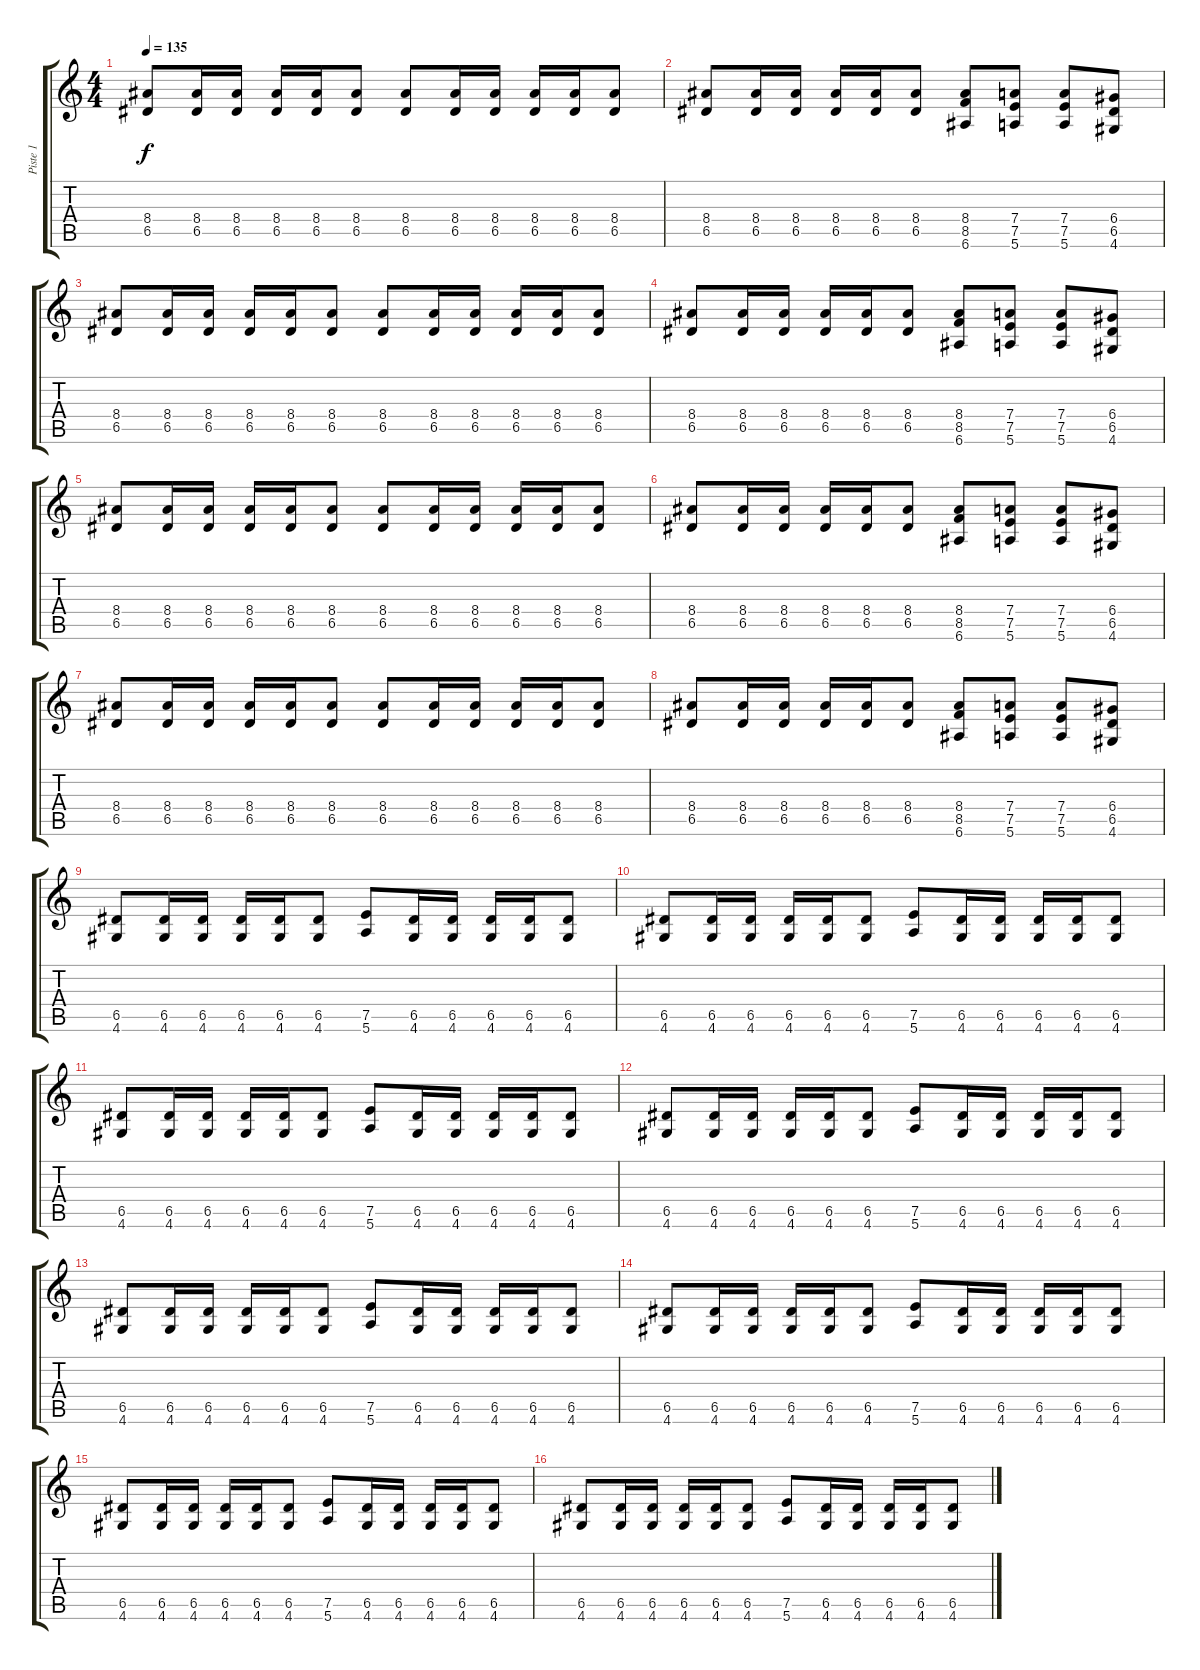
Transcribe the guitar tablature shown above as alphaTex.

\track ("Piste 1" "Piste 1") {instrument distortionguitar}
\staff {score tabs}
\tuning (E4 B3 G3 D3 A2 E2) {hide}
\ts (4 4)
\tempo 135
\clef g2
\ks c
(8.4 6.5).8{dy f} (8.4 6.5).16 (8.4 6.5).16 (8.4 6.5).16 (8.4 6.5).16 (8.4 6.5).8 (8.4 6.5).8 (8.4 6.5).16 (8.4 6.5).16 (8.4 6.5).16 (8.4 6.5).16 (8.4 6.5).8 |
(8.4 6.5).8 (8.4 6.5).16 (8.4 6.5).16 (8.4 6.5).16 (8.4 6.5).16 (8.4 6.5).8 (8.4 8.5 6.6).8 (7.4 7.5 5.6).8 (7.4 7.5 5.6).8 (6.4 6.5 4.6).8 |
(8.4 6.5).8 (8.4 6.5).16 (8.4 6.5).16 (8.4 6.5).16 (8.4 6.5).16 (8.4 6.5).8 (8.4 6.5).8 (8.4 6.5).16 (8.4 6.5).16 (8.4 6.5).16 (8.4 6.5).16 (8.4 6.5).8 |
(8.4 6.5).8 (8.4 6.5).16 (8.4 6.5).16 (8.4 6.5).16 (8.4 6.5).16 (8.4 6.5).8 (8.4 8.5 6.6).8 (7.4 7.5 5.6).8 (7.4 7.5 5.6).8 (6.4 6.5 4.6).8 |
(8.4 6.5).8 (8.4 6.5).16 (8.4 6.5).16 (8.4 6.5).16 (8.4 6.5).16 (8.4 6.5).8 (8.4 6.5).8 (8.4 6.5).16 (8.4 6.5).16 (8.4 6.5).16 (8.4 6.5).16 (8.4 6.5).8 |
(8.4 6.5).8 (8.4 6.5).16 (8.4 6.5).16 (8.4 6.5).16 (8.4 6.5).16 (8.4 6.5).8 (8.4 8.5 6.6).8 (7.4 7.5 5.6).8 (7.4 7.5 5.6).8 (6.4 6.5 4.6).8 |
(8.4 6.5).8 (8.4 6.5).16 (8.4 6.5).16 (8.4 6.5).16 (8.4 6.5).16 (8.4 6.5).8 (8.4 6.5).8 (8.4 6.5).16 (8.4 6.5).16 (8.4 6.5).16 (8.4 6.5).16 (8.4 6.5).8 |
(8.4 6.5).8 (8.4 6.5).16 (8.4 6.5).16 (8.4 6.5).16 (8.4 6.5).16 (8.4 6.5).8 (8.4 8.5 6.6).8 (7.4 7.5 5.6).8 (7.4 7.5 5.6).8 (6.4 6.5 4.6).8 |
(6.5 4.6).8 (6.5 4.6).16 (6.5 4.6).16 (6.5 4.6).16 (6.5 4.6).16 (6.5 4.6).8 (7.5 5.6).8 (6.5 4.6).16 (6.5 4.6).16 (6.5 4.6).16 (6.5 4.6).16 (6.5 4.6).8 |
(6.5 4.6).8 (6.5 4.6).16 (6.5 4.6).16 (6.5 4.6).16 (6.5 4.6).16 (6.5 4.6).8 (7.5 5.6).8 (6.5 4.6).16 (6.5 4.6).16 (6.5 4.6).16 (6.5 4.6).16 (6.5 4.6).8 |
(6.5 4.6).8 (6.5 4.6).16 (6.5 4.6).16 (6.5 4.6).16 (6.5 4.6).16 (6.5 4.6).8 (7.5 5.6).8 (6.5 4.6).16 (6.5 4.6).16 (6.5 4.6).16 (6.5 4.6).16 (6.5 4.6).8 |
(6.5 4.6).8 (6.5 4.6).16 (6.5 4.6).16 (6.5 4.6).16 (6.5 4.6).16 (6.5 4.6).8 (7.5 5.6).8 (6.5 4.6).16 (6.5 4.6).16 (6.5 4.6).16 (6.5 4.6).16 (6.5 4.6).8 |
(6.5 4.6).8 (6.5 4.6).16 (6.5 4.6).16 (6.5 4.6).16 (6.5 4.6).16 (6.5 4.6).8 (7.5 5.6).8 (6.5 4.6).16 (6.5 4.6).16 (6.5 4.6).16 (6.5 4.6).16 (6.5 4.6).8 |
(6.5 4.6).8 (6.5 4.6).16 (6.5 4.6).16 (6.5 4.6).16 (6.5 4.6).16 (6.5 4.6).8 (7.5 5.6).8 (6.5 4.6).16 (6.5 4.6).16 (6.5 4.6).16 (6.5 4.6).16 (6.5 4.6).8 |
(6.5 4.6).8 (6.5 4.6).16 (6.5 4.6).16 (6.5 4.6).16 (6.5 4.6).16 (6.5 4.6).8 (7.5 5.6).8 (6.5 4.6).16 (6.5 4.6).16 (6.5 4.6).16 (6.5 4.6).16 (6.5 4.6).8 |
(6.5 4.6).8 (6.5 4.6).16 (6.5 4.6).16 (6.5 4.6).16 (6.5 4.6).16 (6.5 4.6).8 (7.5 5.6).8 (6.5 4.6).16 (6.5 4.6).16 (6.5 4.6).16 (6.5 4.6).16 (6.5 4.6).8
